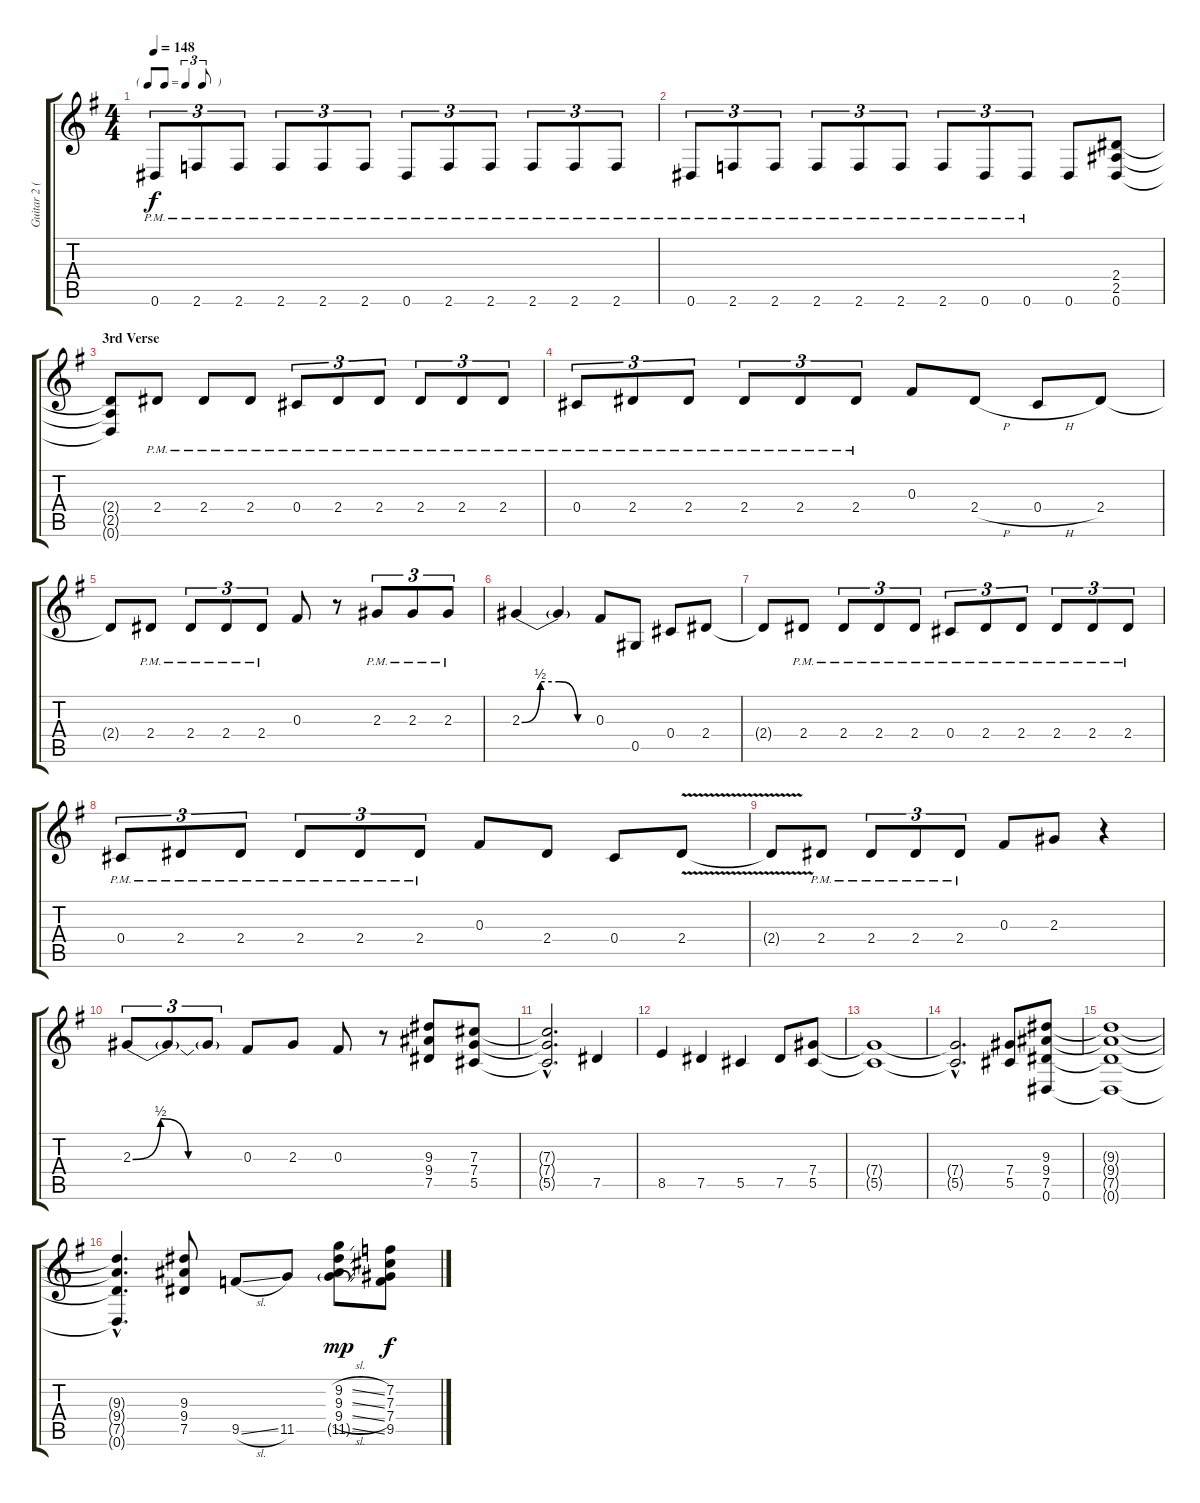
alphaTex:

\track ("Guitar 2 (Izzy)" "Guitar 2 (") {instrument overdrivenguitar}
\staff {score tabs}
\tuning (Eb4 Bb3 Gb3 Db3 Ab2 Eb2) {hide}
\ts (4 4)
\tf triplet8th
\tempo 148
\clef g2
\ks g
0.6{pm}.8{tu (3 2) dy f} 2.6{pm}.8{tu (3 2)} 2.6{pm}.8{tu (3 2)} 2.6{pm}.8{tu (3 2)} 2.6{pm}.8{tu (3 2)} 2.6{pm}.8{tu (3 2)} 0.6{pm}.8{tu (3 2)} 2.6{pm}.8{tu (3 2)} 2.6{pm}.8{tu (3 2)} 2.6{pm}.8{tu (3 2)} 2.6{pm}.8{tu (3 2)} 2.6{pm}.8{tu (3 2)} |
0.6{pm}.8{tu (3 2)} 2.6{pm}.8{tu (3 2)} 2.6{pm}.8{tu (3 2)} 2.6{pm}.8{tu (3 2)} 2.6{pm}.8{tu (3 2)} 2.6{pm}.8{tu (3 2)} 2.6{pm}.8{tu (3 2)} 0.6{pm}.8{tu (3 2)} 0.6{pm}.8{tu (3 2)} 0.6.8 (2.4 2.5 0.6).8 |
\section ("" "3rd Verse")
(2.4{t} 2.5{t} 0.6{t}).8 2.4{pm}.8 2.4{pm}.8 2.4{pm}.8 0.4{pm}.8{tu (3 2)} 2.4{pm}.8{tu (3 2)} 2.4{pm}.8{tu (3 2)} 2.4{pm}.8{tu (3 2)} 2.4{pm}.8{tu (3 2)} 2.4{pm}.8{tu (3 2)} |
0.4{pm}.8{tu (3 2)} 2.4{pm}.8{tu (3 2)} 2.4{pm}.8{tu (3 2)} 2.4{pm}.8{tu (3 2)} 2.4{pm}.8{tu (3 2)} 2.4{pm}.8{tu (3 2)} 0.3.8 2.4{h}.8 0.4{h}.8 2.4.8 |
2.4{t}.8 2.4{pm}.8 2.4{pm}.8{tu (3 2)} 2.4{pm}.8{tu (3 2)} 2.4{pm}.8{tu (3 2)} 0.3.8 r.8 2.3{pm}.8{tu (3 2)} 2.3{pm}.8{tu (3 2)} 2.3{pm}.8{tu (3 2)} |
2.3{be (custom 0 0 15 2 30 2 45 0 60 0)}.4 2.3{t}.4 0.3.8 0.5.8 0.4.8 2.4.8 |
2.4{t}.8 2.4{pm}.8 2.4{pm}.8{tu (3 2)} 2.4{pm}.8{tu (3 2)} 2.4{pm}.8{tu (3 2)} 0.4{pm}.8{tu (3 2)} 2.4{pm}.8{tu (3 2)} 2.4{pm}.8{tu (3 2)} 2.4{pm}.8{tu (3 2)} 2.4{pm}.8{tu (3 2)} 2.4{pm}.8{tu (3 2)} |
0.4{pm}.8{tu (3 2)} 2.4{pm}.8{tu (3 2)} 2.4{pm}.8{tu (3 2)} 2.4{pm}.8{tu (3 2)} 2.4{pm}.8{tu (3 2)} 2.4{pm}.8{tu (3 2)} 0.3.8 2.4.8 0.4.8 2.4{v}.8 |
2.4{t}.8 2.4{pm}.8 2.4{pm}.8{tu (3 2)} 2.4{pm}.8{tu (3 2)} 2.4{pm}.8{tu (3 2)} 0.3.8 2.3.8 r.4 |
2.3{be (custom 0 0 15 2 30 0 45 0 60 0)}.8{tu (3 2)} 2.3{t}.8{tu (3 2)} 2.3{t}.8{tu (3 2)} 0.3.8 2.3.8 0.3.8 r.8 (9.3 9.4 7.5).8 (7.3 7.4 5.5).8 |
(7.3{hac t} 7.4{hac t} 5.5{hac t}).2{d} 7.5.4 |
8.5.4 7.5.4 5.5.4 7.5.8 (7.4 5.5).8 |
(7.4{t} 5.5{t}).1 |
(7.4{hac t} 5.5{hac t}).2{d} (7.4 5.5).8 (9.3 9.4 7.5 0.6).8 |
(9.3{t} 9.4{t} 7.5{t} 0.6{t}).1 |
(9.3{hac t} 9.4{hac t} 7.5{hac t} 0.6{hac t}).4{d} (9.3 9.4 7.5).8 9.5{sl}.8 11.5.8 (9.2{sl} 9.3{sl} 9.4{sl} 11.5{sl g}).8{dy mp} (7.2 7.3 7.4 9.5).8{dy f}
